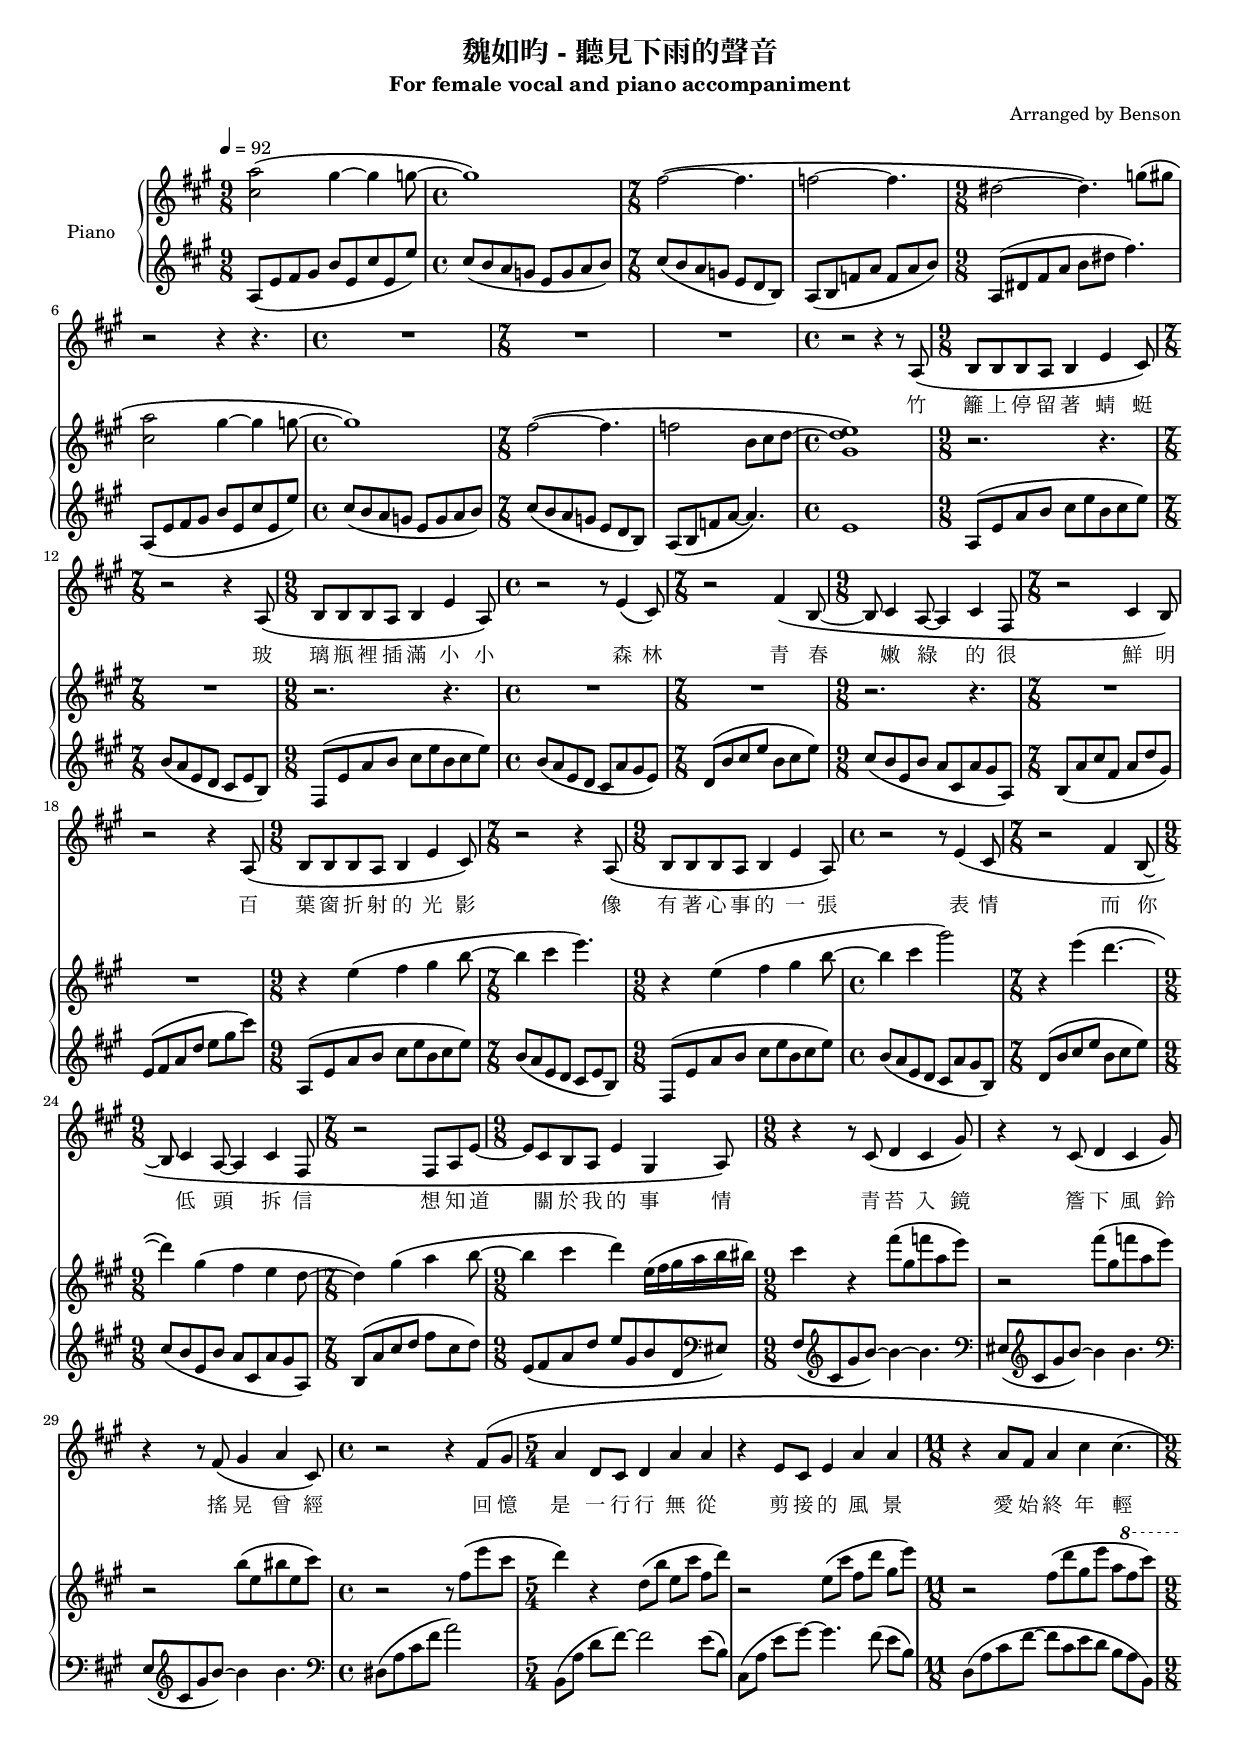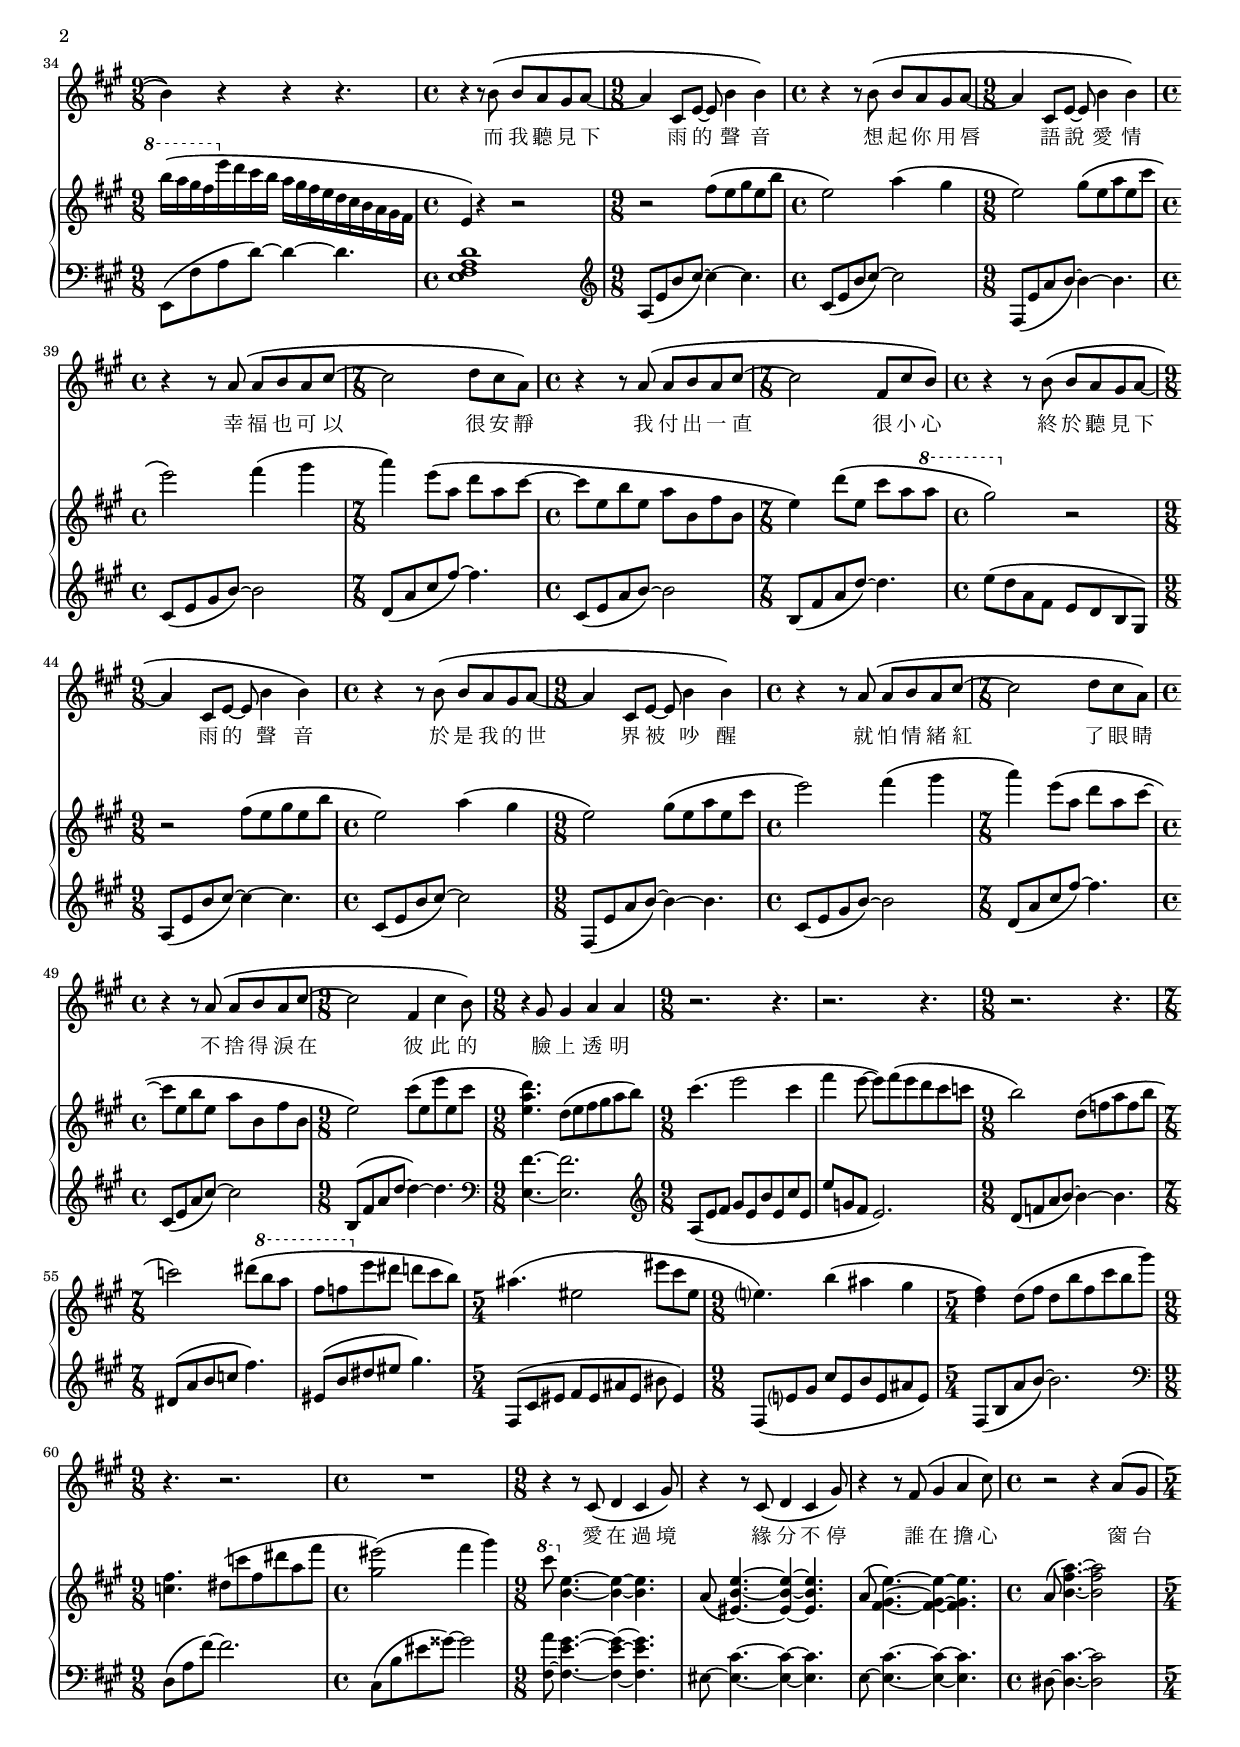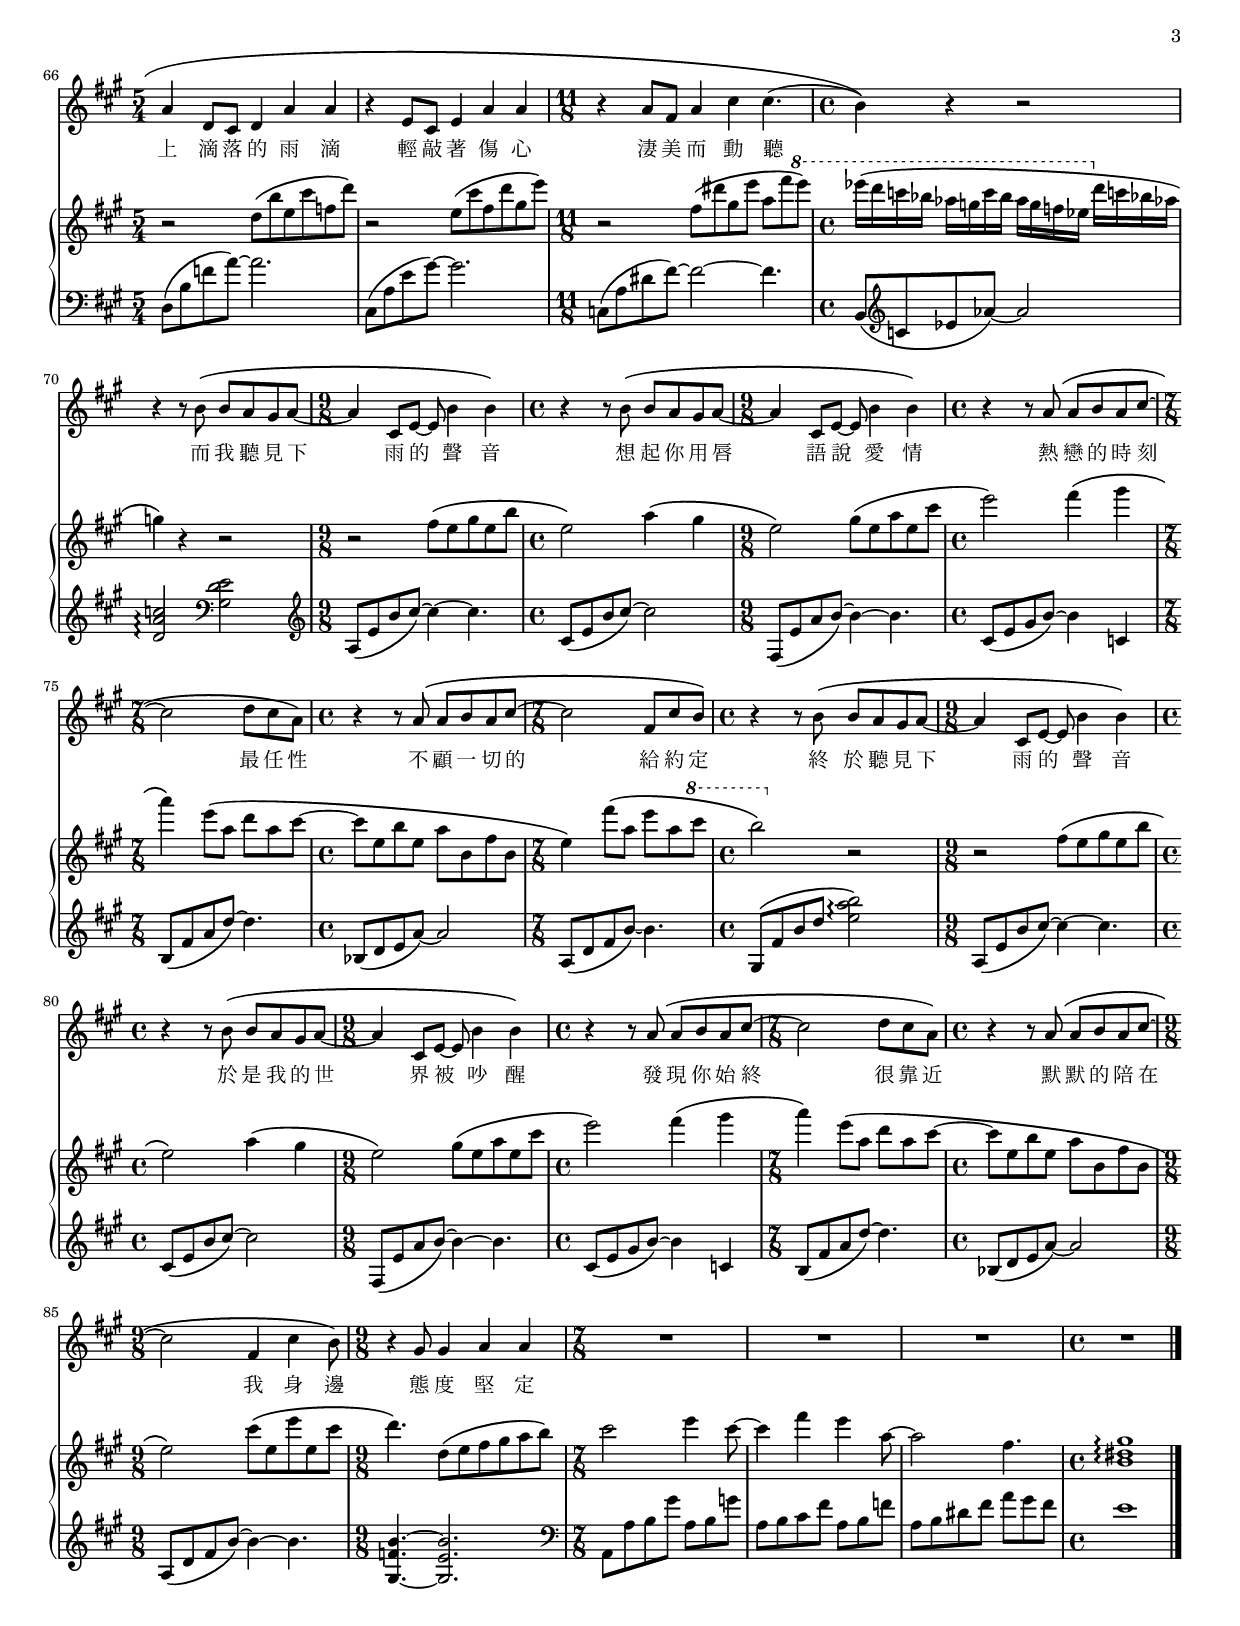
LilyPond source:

\version "2.18.2"
\include "articulate.ly"
#(set-global-staff-size 16)

%%%%%%%%%%%%%%%%%%%%%%%%%%%%%%%%%%%%%%%%%%%%%%%%%%%%%%%%%%%%%%%%%%%%%%%%%%%%%%%%%%%%%%%%%%
%%  http://lsr.di.unimi.it/LSR/Item?id=445

%LSR by Jay Anderson.
%modyfied by Simon Albrecht on March 2014.
%=> http://lilypond.1069038.n5.nabble.com/LSR-445-error-td160662.html

#(define (octave-up m t)
 (let* ((octave (1- t))
      (new-note (ly:music-deep-copy m))
      (new-pitch (ly:make-pitch
        octave
        (ly:pitch-notename (ly:music-property m 'pitch))
        (ly:pitch-alteration (ly:music-property m 'pitch)))))
  (set! (ly:music-property new-note 'pitch) new-pitch)
  new-note))

#(define (octavize-chord elements t)
 (cond ((null? elements) elements)
     ((eq? (ly:music-property (car elements) 'name) 'NoteEvent)
       (cons (car elements)
             (cons (octave-up (car elements) t)
                   (octavize-chord (cdr elements) t))))
     (else (cons (car elements) (octavize-chord (cdr elements ) t)))))

#(define (octavize music t)
 (if (eq? (ly:music-property music 'name) 'EventChord)
       (ly:music-set-property! music 'elements (octavize-chord
(ly:music-property music 'elements) t)))
 music)

makeOctaves = #(define-music-function (parser location arg mus) (integer? ly:music?)
 (music-map (lambda (x) (octavize x arg)) (event-chord-wrap! mus)))
%%%%%%%%%%%%%%%%%%%%%%%%%%%%%%%%%%%%%%%%%%%%%%%%%%%%%%%%%%%%%%%%%%%%%%%%%%%%%%%%%%%%%%%%%%

cr = \change Staff = "right"
cl = \change Staff = "left"
rhMark = \markup { 
  \path #0.1 #'((moveto -1 0)(rlineto 0 -1.5)(rlineto 0.5 0))
}

\header {
  title = "魏如昀 - 聽見下雨的聲音"
  subtitle = "For female vocal and piano accompaniment"
  arranger = "Arranged by Benson"
}

meter-nine-four-plus-five = \overrideTimeSignatureSettings
        9/8        % timeSignatureFraction
        1/8        % baseMomentFraction
        #'(4 5)    % beatStructure
        #'()       % beamExceptions
meter-nine-three-plus-six = \overrideTimeSignatureSettings
        9/8        % timeSignatureFraction
        1/8        % baseMomentFraction
        #'(3 6)    % beatStructure
        #'()       % beamExceptions
meter-seven-four-plus-three = \overrideTimeSignatureSettings
        7/8        % timeSignatureFraction
        1/8        % baseMomentFraction
        #'(4 3)    % beatStructure
        #'()       % beamExceptions
meter-eleven-four-plus-three = \overrideTimeSignatureSettings
        11/8        % timeSignatureFraction
        1/8        % baseMomentFraction
        #'(4 4 3)    % beatStructure
        #'()       % beamExceptions
meter-five-episode = \overrideTimeSignatureSettings
        10/8        % timeSignatureFraction
        1/8        % baseMomentFraction
        #'(3 4 3)    % beatStructure
        #'()       % beamExceptions
meter-five-two-plus-three = \overrideTimeSignatureSettings
        5/4        % timeSignatureFraction
        1/4        % baseMomentFraction
        #'(2 3)    % beatStructure
        #'()       % beamExceptions

melody-intro = \relative c {
  \time 9/8
  r2 r4 r4.
  \time 4/4
  R1
  \time 7/8
  R2..
  R2..
  \time 9/8
  r2 r4 r4.

  r2 r4 r4.
  \time 4/4
  R1
  \time 7/8
  R2..
  R2..
}

melody-verse-one = \relative c' {
  \time 4/4
	r2 r4 r8
	a8\(
	\time 9/8
  % \time #'(4 2 3) 9/8
	b8 b b a b4 e cis8\)
	\time 7/8
	r2 r4 a8\(
	\time 9/8
	b8 b b a b4 e a,8\)
	\time 4/4
	r2 r8 e'4\( cis8\)
	\time 7/8
	r2 fis4\( b,8~
	\time 9/8
	b8 cis4 a8~ a4 cis fis,8
	\time 7/8
	r2 cis'4 b8\)

	r2 r4 a8\(
	\time 9/8
	b8 b b a b4 e cis8\)
	\time 7/8
	r2 r4 a8\(
	\time 9/8
	b8 b b a b4 e a,8\)
	\time 4/4
	r2 r8 e'4\( cis8
	\time 7/8
	r2 fis4 b,8~
	\time 9/8
	b8 cis4 a8~ a4 cis fis,8
	\time 7/8
	r2 fis8 a e'~
	\time 9/8
	e8 cis b a e'4 gis, a8\)
}

melody-bridge-two = \relative c' {
	\time 9/8
	r4 r8 cis\( d4 cis gis'8\)
	r4 r8 cis,\( d4 cis gis'8\)
	r4 r8 fis\( gis4 a cis8\)
	\time 4/4
	r2 r4 a8\( gis
	\time 5/4
	a4 d,8 cis d4 a' a
	r4 e8 cis e4 a a
  \time 11/8
	r4 a8 fis a4 cis cis4.(
	\time 4/4
	b4)\)  r4 r2
}

melody-bridge-one = \relative c' {
	\time 9/8
	r4 r8 cis\( d4 cis gis'8\)
	r4 r8 cis,\( d4 cis gis'8\)
	r4 r8 fis\( gis4 a cis,8\)
	\time 4/4
	r2 r4 fis8\( gis
	\time 5/4
	a4 d,8 cis d4 a' a
	r4 e8 cis e4 a a
	\time 11/8
	r4 a8 fis a4 cis cis4.(
	\time 9/8
	b4)\)  r4 r4 r4.
	\time 4/4
}

melody-chorus-one = \relative c'' {
	r4 r8 b\( b a gis a~
	\time 9/8
	a4 cis,8 e~ e b'4 b\)
	\time 4/4
	r4 r8 b\( b a gis a~
	\time 9/8
	a4 cis,8 e~ e b'4 b\)
	\time 4/4
	r4 r8 a\( a b a cis~
	\time 7/8
	cis2 d8 cis a\)
	\time 4/4
	r4 r8 a\( a b a cis~
	\time 7/8
	cis2 fis,8 cis' b\)
	\time 4/4
	r4 r8 b\( b a gis a~
	\time 9/8
	a4 cis,8 e~ e b'4 b\)
	\time 4/4
	r4 r8 b\( b a gis a~
	\time 9/8
	a4 cis,8 e~ e b'4 b\)
	\time 4/4
	r4 r8 a\( a b a cis~
	\time 7/8
	cis2 d8 cis a\)
	\time 4/4
	r4 r8 a\( a b a cis~
	\time 9/8
	cis2 fis,4 cis' b8\)
	r4 gis8 gis4 a a
}

melody-episode = \relative c' {
  \time 9/8
  \repeat unfold 3 {
    r2. r4.
  }
  \time 7/8
  \repeat unfold 2 {
    r2 r4.
  }
  \time 5/4
  r4. r2 r4.
  \time 9/8
  r4. r2.
  \time 5/4
  r4. r2 r4.
  \time 9/8
  r4. r2.
  \time 4/4
  R1
}

melody-outro = \relative c {
  \time 7/8
  R2..
  R2..
  R2..
  \time 4/4
  R1
}

melody = \relative c' {
  \meter-nine-four-plus-five
  \meter-seven-four-plus-three
  \meter-eleven-four-plus-three
	\key a \major
	\time 7/8
  \tempo 4 = 92
  \melody-intro
  \melody-verse-one
  \melody-bridge-one
  \melody-chorus-one
  \melody-episode
  \melody-bridge-two
  \melody-chorus-one
  \melody-outro
  \bar "|."
}

upper-intro = \relative c''' {
  \time 9/8
  <a cis,>2\( gis4~ gis g8~ 
  \time 4/4
  g1\)
  \time 7/8
  fis2~\( fis4.
  f2~ f4.
  \time 9/8
  dis2~ dis4.\) g8\( gis

  <a cis,>2 gis4~ gis g8~ 
  \time 4/4
  g1\)
  \time 7/8
  fis2~\( fis4.
  f2 b,8 cis d~
  \time 4/4
  <e d gis,>1\)
}

lower-intro = \relative c' {
  \clef treble
  \time 9/8
  a8\( e' fis gis b e, cis' e, e'\)
  \time 4/4
  cis8\( b a g e g a b\)
  \time 7/8
  cis8\( b a g e d b\)
  a8\( b f' a f a b\)
  \time 9/8
  a,8\( dis fis a b dis fis4.\)

  a,,8\( e' fis gis b e, cis' e, e'\)
  \time 4/4
  cis8\( b a g e g a b\)
  \time 7/8
  cis8\( b a g e d b\)
  a8\( b f' a~ a4.\)
  \time 4/4
  e1
}

upper-verse-one = \relative c' {
  \time 9/8
  r2. r4.
  \time 7/8
  R2..
  \time 9/8
  r2. r4.
  \time 4/4
  R1
  \time 7/8
  R2..
  \time 9/8
  r2. r4.
  \time 7/8
  R2..
  R2..
}

upper-verse-one-b = \relative c'' {
  \time 9/8
  r4 e\( fis gis b8~
  \time 7/8
  b4 cis e4.\)
  \time 9/8
  r4 e,\( fis gis b8~
  \time 4/4
  b4 cis gis'2\)
  \time 7/8
  r4 e\( d4.~
  \time 9/8
  d4\) gis,\( fis e d8~
  \time 7/8
  d4\) gis\( a b8~
  \time 9/8
  b4 cis d\) e,16\( fis gis a b bis\)
}

lower-verse-one = \relative c' {
  \time 9/8
  a8\( e' a b cis e b cis e\)
  \time 7/8
  b8\( a e d cis e b\)
  \time 9/8
  fis8\( e' a b cis e b cis e\)
  \time 4/4
  b8\( a e d cis a' gis e\)
  \time 7/8
  d8\( b' cis e b cis e\)
  \time 9/8
  cis\( b e, b' a cis, a' gis a,\)
  \time 7/8
  b8\( a' cis fis, a d gis,\)
  e8\( fis a d e gis cis\)
}

lower-verse-one-b = \relative c' {
  \time 9/8
  a8\( e' a b cis e b cis e\)
  \time 7/8
  b8\( a e d cis e b\)
  \time 9/8
  fis8\( e' a b cis e b cis e\)
  \time 4/4
  b8\( a e d cis a' gis b,\)
  \time 7/8
  d8\( b' cis e b cis e\)
  \time 9/8
  cis8\( b e, b' a cis, a' gis a,\)
  \time 7/8
  b8\( a' cis d fis cis d\)
  \time 9/8
  e,8\( fis a d e gis, b d, \clef bass eis,\)
}

upper-bridge-one = \relative c''' {
  \time 9/8
  cis4 r fis8\( gis, f' a, e'\)
  r2 fis8\( gis, f' a, e'\)
  r2 b8\( e, bis' e, cis'\)
  \time 4/4
  r2 r8 fis,\( e' cis
  \time 5/4
  d4\) r d,8\( b' e, cis' fis, d'\)
  r2 e,8\( cis' fis, d' gis, e'\)
  \time 11/8
  r2 fis,8\( d' gis, e' a, \ottava #1 fis' cis'\)
  \time 9/8
  b16\( a gis fis \ottava #0 e d cis b a gis fis e d cis b a gis fis
  \time 4/4
  e4\) r r2
}

lower-bridge-one = \relative c {
  \time 9/8
  \clef bass
  fis8\( \clef treble cis' gis' b~\) b4~ b4.
  \clef bass
  eis,,8\( \clef treble cis' gis' b~\) b4 b4.
  \clef bass e,,8\( \clef treble cis' gis' b~\) b4 b4.
  \time 4/4
  \clef bass dis,,8\( a' cis fis a2\)
  \time 5/4
  b,,8\( a' d fis~\) fis2 e8\( b\)
  cis,8\( a' e' gis~\) gis4. fis8\( e b\)
  \time 11/8
  d,8\( a' cis fis~ fis8 cis e d b a b,\)
  \time 9/8
  e, 8\( fis' a d~\) d4~ d4.
  \time 4/4
  <e, fis a d>1
}

upper-chorus-one = \relative c' {
  \meter-nine-four-plus-five
  \time 9/8
  r2 fis'8\( e gis e b'
  \time 4/4
  e,2\) a4\( gis
  \time 9/8
  e2\) gis8\( e a e cis'
  \time 4/4
  e2\) fis4\( gis
  \time 7/8
  a4\) e8\( a, d a cis~
  \time 4/4
  cis8 e, b' e, a b, fis' b,
  \time 7/8
  e4\) d'8\( e, cis' a \ottava #1 a'
  \time 4/4
  gis2\) \ottava #0 r2
  \time 9/8
  r2 fis,8\( e gis e b'
  \time 4/4
  e,2\) a4\( gis
  \time 9/8
  e2\) gis8\( e a e cis'
  \time 4/4
  e2\) fis4\( gis
  \time 7/8
  a4\) e8\( a, d a cis~
  \time 4/4
  cis8 e, b' e, a b, fis' b,
  \time 9/8
  e2\) cis'8\( e, e' e, cis'
  \meter-nine-three-plus-six
  \time 9/8
  <e, a d>4.\) d8\( e fis gis a b\)
  \meter-nine-four-plus-five
  \time 9/8
}

lower-chorus-one = \relative c' {
  \time 9/8
  \clef treble
  a8\( e' b' cis~\) cis4~ cis4.
  \time 4/4
  cis,8\( e b' cis~\) cis2
  \time 9/8
  fis,,8\(  e' a b~\) b4~ b4.
  \time 4/4
  cis,8\( e gis b~\) b2
  \time 7/8
  d,8\( a' cis fis~\) fis4.
  \time 4/4
  cis,8\( e a b~\) b2
  \time 7/8
  b,8\( fis' a d~\) d4.
  \time 4/4
  e8\( d a fis e d b gis\)
  \time 9/8
  a8\( e' b' cis~\) cis4~ cis4.
  \time 4/4
  cis,8\( e b' cis~\) cis2
  \time 9/8
  fis,,8\( e' a b~\) b4~ b4.
  \time 4/4
  cis,8\( e gis b~\) b2
  \time 7/8
  d,8\( a' cis fis~\) fis4.
  \time 4/4
  cis,8\( e a cis~\) cis2
  \time 9/8
  b,8\( fis' a d~ d4~\) d4.
  \clef bass
  <e,, fis'>4.~ q2.
}

upper-episode = \relative c''' {
  \time 9/8
  cis4.\( e2 cis4
  \meter-nine-three-plus-six
  fis4 e8~ e\) fis\( e d cis c
  \meter-nine-four-plus-five
  b2\) d,8\( f a f b
  \time 7/8
  c2\) dis8\(
  \ottava #1
  b' a
  fis8 f \ottava #0 e dis d cis b\)
  \time 5/4
  ais4.\( eis2 eis'8[ cis eis,]
  \time 9/8
  e?4.\) b'4\( ais gis
  \time 5/4
  <d fis>4\) d8\( fis d b' fis cis' b gis'\)
  \time 9/8
  <fis, c>4. dis8\( c' fis, dis' a fis'
  \time 4/4
  <eis gis,>2\)\( fis4 gis\)
}

lower-episode = \relative c' {
  \meter-nine-three-plus-six
  \time 9/8
  \clef treble
  a8\( e' fis gis e b' e, cis' e,
  e'8 g, fis e2.\)
  \meter-nine-four-plus-five
  \time 9/8
  d8\( f a b~\) b4~ b4.
  \time 7/8
  dis,8\( a' b c fis4.\)
  eis,8\( b' dis eis gis4.\)
  \time 5/4
  fis,,8[\( cis' eis] fis[ eis ais eis] bis' eis,4\)
  \meter-nine-three-plus-six
  \time 9/8
  fis,8\( e'? gis cis e, b' e, ais e\)
  \meter-five-two-plus-three
  \time 5/4
  fis,8\( b a' b~\) b2.
  \time 9/8
  \clef bass d,,8\( a' fis'~\) fis2.
  \time 4/4
  cis,8\( b' eis gisis~\) gisis2

}

upper-bridge-two = \relative c'''' {
  \time 9/8
  \ottava #1
  cis8 \ottava #0 <b,, e>4.~ q4~ q4.
  a8\( <eis b' e>4.~\) q4~ q4.
  a8\( <fis gis e'>4.~\) q4~ q4.
  \time 4/4
  a8\( <b fis' a>4.~\) q2
  \time 5/4
  r2 d8\( b' e, cis' f, d'\)
  r2 e,8\( cis' fis, d' gis, e'\)
  \time 11/8
  r2 fis,8\( dis' gis, e' a, fis' \ottava #1 e'\)
  \time 4/4
  ees16\( d c bes aes g c bes aes g f ees \ottava #0 d c bes aes
  g4\) r4 r2
}

lower-bridge-two = \relative c {
  \clef bass
  \time 9/8
  <fis a'>8~ <fis e' gis>4.~ q4~ q4.
  eis8~ <eis cis'>4.~ q4~ q4.
  e8~ <e cis'>4.~ q4~ q4.
  \time 4/4
  dis8~ <dis cis'>4.~ q2
  \time 5/4
  d8\( b' f' a~\) a2.
  cis,,8\( a' e' gis~\) gis2.
  \time 11/8
  c,,8\( a' dis fis~\) fis2~ fis4.
  \time 4/4
  b,,8\(
  \clef treble
  c' ees aes~\) aes2
  <d, a' c>2\arpeggio
  \clef bass <gis, d' e>
}

upper-chorus-two = \relative c' {
  \meter-nine-four-plus-five
  \time 9/8
  r2 fis'8\( e gis e b'
  \time 4/4
  e,2\) a4\( gis
  \time 9/8
  e2\) gis8\( e a e cis'
  \time 4/4
  e2\) fis4\( gis
  \time 7/8
  a4\) e8\( a, d a cis~
  \time 4/4
  cis8 e, b' e, a b, fis' b,
  \time 7/8
  e4\) fis'8\( a, e' a, \ottava #1 cis'
  \time 4/4
  b2\) \ottava #0 r2
  \time 9/8
  r2 fis,8\( e gis e b'
  \time 4/4
  e,2\) a4\( gis
  \time 9/8
  e2\) gis8\( e a e cis'
  \time 4/4
  e2\) fis4\( gis
  \time 7/8
  a4\) e8\( a, d a cis~
  \time 4/4
  cis8 e, b' e, a b, fis' b,
  \time 9/8
  e2\) cis'8\( e, e' e, cis'
  \meter-nine-three-plus-six
  \time 9/8
  d4.\) d,8\( e fis gis a b\)
  \meter-nine-four-plus-five
  \time 9/8
}

lower-chorus-two = \relative c' {
  \time 9/8
  \clef treble
  a8\( e' b' cis~\) cis4~ cis4.
  \time 4/4
  cis,8\( e b' cis~\) cis2
  \time 9/8
  fis,,8\(  e' a b~\) b4~ b4.
  \time 4/4
  cis,8\( e gis b~\) b4 c,
  \time 7/8
  b8\( fis' a d~\) d4.
  \time 4/4
  bes,8\( d e a~\) a2
  \time 7/8
  a,8\( d fis b~\) b4.
  \time 4/4
  gis,8\( fis' b d <e a b>2\arpeggio\)
  \time 9/8
  a,,8\( e' b' cis~\) cis4~ cis4.
  \time 4/4
  cis,8\( e b' cis~\) cis2
  \time 9/8
  fis,,8\( e' a b~\) b4~ b4.
  \time 4/4
  cis,8\( e gis b~\) b4 c,
  \time 7/8
  b8\( fis' a d~\) d4.
  \time 4/4
  bes,8\( d e a~\) a2
  \time 9/8
  a,8\( d fis b~\) b4~ b4.
  <gis, f' b>4.~ <gis e' b'>2.
}

upper-outro = \relative c''' {
  \time 7/8
  cis2 e4 cis8~
  cis4 fis4 e a,8~
  a2 fis4.
  \time 4/4
  <gis dis b>1\arpeggio
}

lower-outro = \relative c {
  \clef bass
  \time 7/8
  a8 a' b gis' a, b g'
  a, b cis fis a, b f'
  a, b dis fis a gis fis
  \time 4/4
  e1
}

upper = \relative c' {
  \meter-nine-four-plus-five
  \meter-seven-four-plus-three
  \meter-eleven-four-plus-three
  \clef treble
  \tempo 4 = 92
  \key a \major
  \upper-intro
  \upper-verse-one
  \upper-verse-one-b
  \upper-bridge-one
  \upper-chorus-one
  \upper-episode
  \upper-bridge-two
  \upper-chorus-two
  \upper-outro
  \bar "|."
}

lower = \relative c {
  \meter-nine-four-plus-five
  \meter-seven-four-plus-three
  \meter-eleven-four-plus-three
  \clef treble
  \time 7/8
  \key a \major
  \lower-intro
  \lower-verse-one
  \lower-verse-one-b
  \lower-bridge-one
  \lower-chorus-one
  \lower-episode
  \lower-bridge-two
  \lower-chorus-two
  \lower-outro
  \bar "|."
}

pedals = {
  % verse one
  s2..
  s1\sustainOn
  s1
  s1\sustainOff\sustainOn
  s1
  s2..\sustainOff\sustainOn
  s2.\sustainOff\sustainOn s4.
  s2..\sustainOff\sustainOn
  s2..\sustainOff\sustainOn

  s1\sustainOn
  s1
  s1\sustainOff\sustainOn
  s1
  s2..\sustainOff\sustainOn
  s2.\sustainOff\sustainOn s4.
  s2..\sustainOff\sustainOn
  s2\sustainOff\sustainOn s4\sustainOff\sustainOn s4.

  % bridge
  s2.\sustainOff\sustainOn s4.
  s2.\sustainOff\sustainOn s4.
  s2.\sustainOff\sustainOn s4.
  s1\sustainOff\sustainOn
  s2.\sustainOff\sustainOn s2
  s2.\sustainOff\sustainOn s2
  s2.\sustainOff\sustainOn s4 s4.
  s2.\sustainOff\sustainOn s4.
  s1\sustainOff

  % chorus
  s2.\sustainOn s4.
  s1\sustainOff\sustainOn
  s2.\sustainOff\sustainOn s4.
  s1\sustainOff\sustainOn
  s2..\sustainOff\sustainOn
  s1\sustainOff\sustainOn
  s2..\sustainOff\sustainOn
  s1\sustainOff\sustainOn

  s2.\sustainOff\sustainOn s4.
  s1\sustainOff\sustainOn
  s2.\sustainOff\sustainOn s4.
  s1\sustainOff\sustainOn
  s2..\sustainOff\sustainOn
  s1\sustainOff\sustainOn
  s2.\sustainOff\sustainOn s4.
  s2.\sustainOff\sustainOn s4.

  % episode
  s2.\sustainOff\sustainOn s4.
  s2.\sustainOff\sustainOn s4.
  s2.\sustainOff\sustainOn s4.
  s2..\sustainOff\sustainOn
  s2..\sustainOff\sustainOn
  s2.\sustainOff\sustainOn s2
  s2.\sustainOff\sustainOn s4.
  s2.\sustainOff\sustainOn s2
  s2.\sustainOff\sustainOn s4.
  s1\sustainOff\sustainOn

  % bridge
  s2.\sustainOff\sustainOn s4.
  s2.\sustainOff\sustainOn s4.
  s2.\sustainOff\sustainOn s4.
  s1\sustainOff\sustainOn
  s2.\sustainOff\sustainOn s2
  s2.\sustainOff\sustainOn s2
  s2.\sustainOff\sustainOn s4 s4.
  s2.\sustainOff\sustainOn s4.
  s1\sustainOff\sustainOn

  % chorus
  s2.\sustainOff\sustainOn s4.
  s1\sustainOff\sustainOn
  s2.\sustainOff\sustainOn s4.
  s1\sustainOff\sustainOn
  s2..\sustainOff\sustainOn
  s1\sustainOff\sustainOn
  s2..\sustainOff\sustainOn
  s1\sustainOff\sustainOn

  s2.\sustainOff\sustainOn s4.
  s1\sustainOff\sustainOn
  s2.\sustainOff\sustainOn s4.
  s1\sustainOff\sustainOn
  s2..\sustainOff\sustainOn
  s1\sustainOff\sustainOn
  s2.\sustainOff\sustainOn s4.
  s2.\sustainOff\sustainOn s4.

  % outro
  s2..\sustainOff\sustainOn
  s2..\sustainOff\sustainOn
  s2..\sustainOff\sustainOn
  s1\sustainOff
}

dynamics = {
}

lyricsmain = \lyricmode {
  竹 籬 上 停 留 著 蜻 蜓
  玻 璃 瓶 裡 插 滿 小 小 森 林
  青 春 嫩 綠 的 很 鮮 明
  百 葉 窗 折 射 的 光 影
  像 有 著 心 事 的 一 張 表 情
  而 你 低 頭 拆 信
  想 知 道 關 於 我 的 事 情
  青 苔 入 鏡 簷 下 風 鈴 搖 晃 曾 經
  回 憶 是 一 行 行 無 從
  剪 接 的 風 景 愛 始 終 年 輕
  而 我 聽 見 下 雨 的 聲 音
  想 起 你 用 唇 語 說 愛 情
  幸 福 也 可 以 很 安 靜
  我 付 出 一 直 很 小 心
  終 於 聽 見 下 雨 的 聲 音
  於 是 我 的 世 界 被 吵 醒
  就 怕 情 緒 紅 了 眼 睛
  不 捨 得 淚 在 彼 此 的 臉 上 透 明
  愛 在 過 境 緣 分 不 停 誰 在 擔 心
  窗 台 上 滴 落 的 雨 滴
  輕 敲 著 傷 心 淒 美 而 動 聽
  而 我 聽 見 下 雨 的 聲 音
  想 起 你 用 唇 語 說 愛 情
  熱 戀 的 時 刻 最 任 性
  不 顧 一 切 的 給 約 定
  終 於 聽 見 下 雨 的 聲 音
  於 是 我 的 世 界 被 吵 醒
  發 現 你 始 終 很 靠 近
  默 默 的 陪 在 我 身 邊 態 度 堅 定
}

\paper {
  page-breaking = #ly:page-turn-breaking
}
\score {
  <<
    \new Staff = "melodystaff" <<
      \set Staff.instrumentName = #"Vocal"
      \new Voice = "melody" {
        \melody
      }
      \context Lyrics = "lyrics" { \lyricsto "melody" { \lyricsmain } }
    >>
    \new PianoStaff <<
      \set PianoStaff.instrumentName = #"Piano"
      \new Staff = "right" {
        \upper
        % \articulate << \upper \pedals >>
      }
      \new Dynamics = "Dynamics_pf" \dynamics
      \new Staff = "left" {
        \lower
        % \articulate << \lower \pedals >>
      }
    >>
  >>
  \layout {
    \context {
      % add the RemoveEmptyStaffContext that erases rest-only staves
      \Staff \RemoveEmptyStaves
    }
    \context {
      % add the RemoveEmptyStaffContext that erases rest-only staves
      % \Dynamics \RemoveEmptyStaves
    }
    \context {
      \Score
      % Remove all-rest staves also in the first system
      \override VerticalAxisGroup.remove-first = ##t
      % If only one non-empty staff in a system exists, still print the starting bar
      \override SystemStartBar.collapse-height = #1
    }
    \context {
      \ChordNames
      \override ChordName #'font-size = #-3
    }
  }
}

\score {
  <<
    \new Staff = "melodystaff" <<
      \set Staff.midiInstrument = #"electric guitar (clean)"
      \set Staff.instrumentName = #"Vocal"
      \set Staff.midiMinimumVolume = #0.9
      \set Staff.midiMaximumVolume = #1
      \new Voice = "melody" {
        \melody
      }
      \context Lyrics = "lyrics" { \lyricsto "melody" { \lyricsmain } }
    >>
    \new PianoStaff <<
      \set PianoStaff.instrumentName = #"Piano"
      \new Staff = "right" {
        \set Staff.midiInstrument = #"acoustic grand"
        \set Staff.midiMinimumVolume = #0.6
        \set Staff.midiMaximumVolume = #0.7
        % \upper
        \articulate << \upper \pedals >>
      }
      \new Dynamics = "Dynamics_pf" \dynamics
      \new Staff = "left" {
        \set Staff.midiInstrument = #"acoustic grand"
        \set Staff.midiMinimumVolume = #0.6
        \set Staff.midiMaximumVolume = #0.7
        % \lower
        \articulate << \lower \pedals >>
      }
    >>
  >>
  \midi {
    \context {
      \ChordNameVoice \remove Note_performer
    }
  }
}

\book {
\bookOutputSuffix "no-vocal"
\score {
  <<
    \new PianoStaff <<
      \set PianoStaff.instrumentName = #"Piano"
      \new Staff = "right" {
        \set Staff.midiInstrument = #"acoustic grand"
        \set Staff.midiMinimumVolume = #0.3
        \set Staff.midiMaximumVolume = #0.7
        \articulate << \upper \pedals >>
      }
      \new Dynamics = "Dynamics_pf" \dynamics
      \new Staff = "left" {
        \set Staff.midiInstrument = #"acoustic grand"
        \set Staff.midiMinimumVolume = #0.3
        \set Staff.midiMaximumVolume = #0.7
        \articulate << \lower \pedals >>
      }
    >>
  >>
  \midi {
    \context {
      \ChordNameVoice \remove Note_performer
    }
  }
}
}
